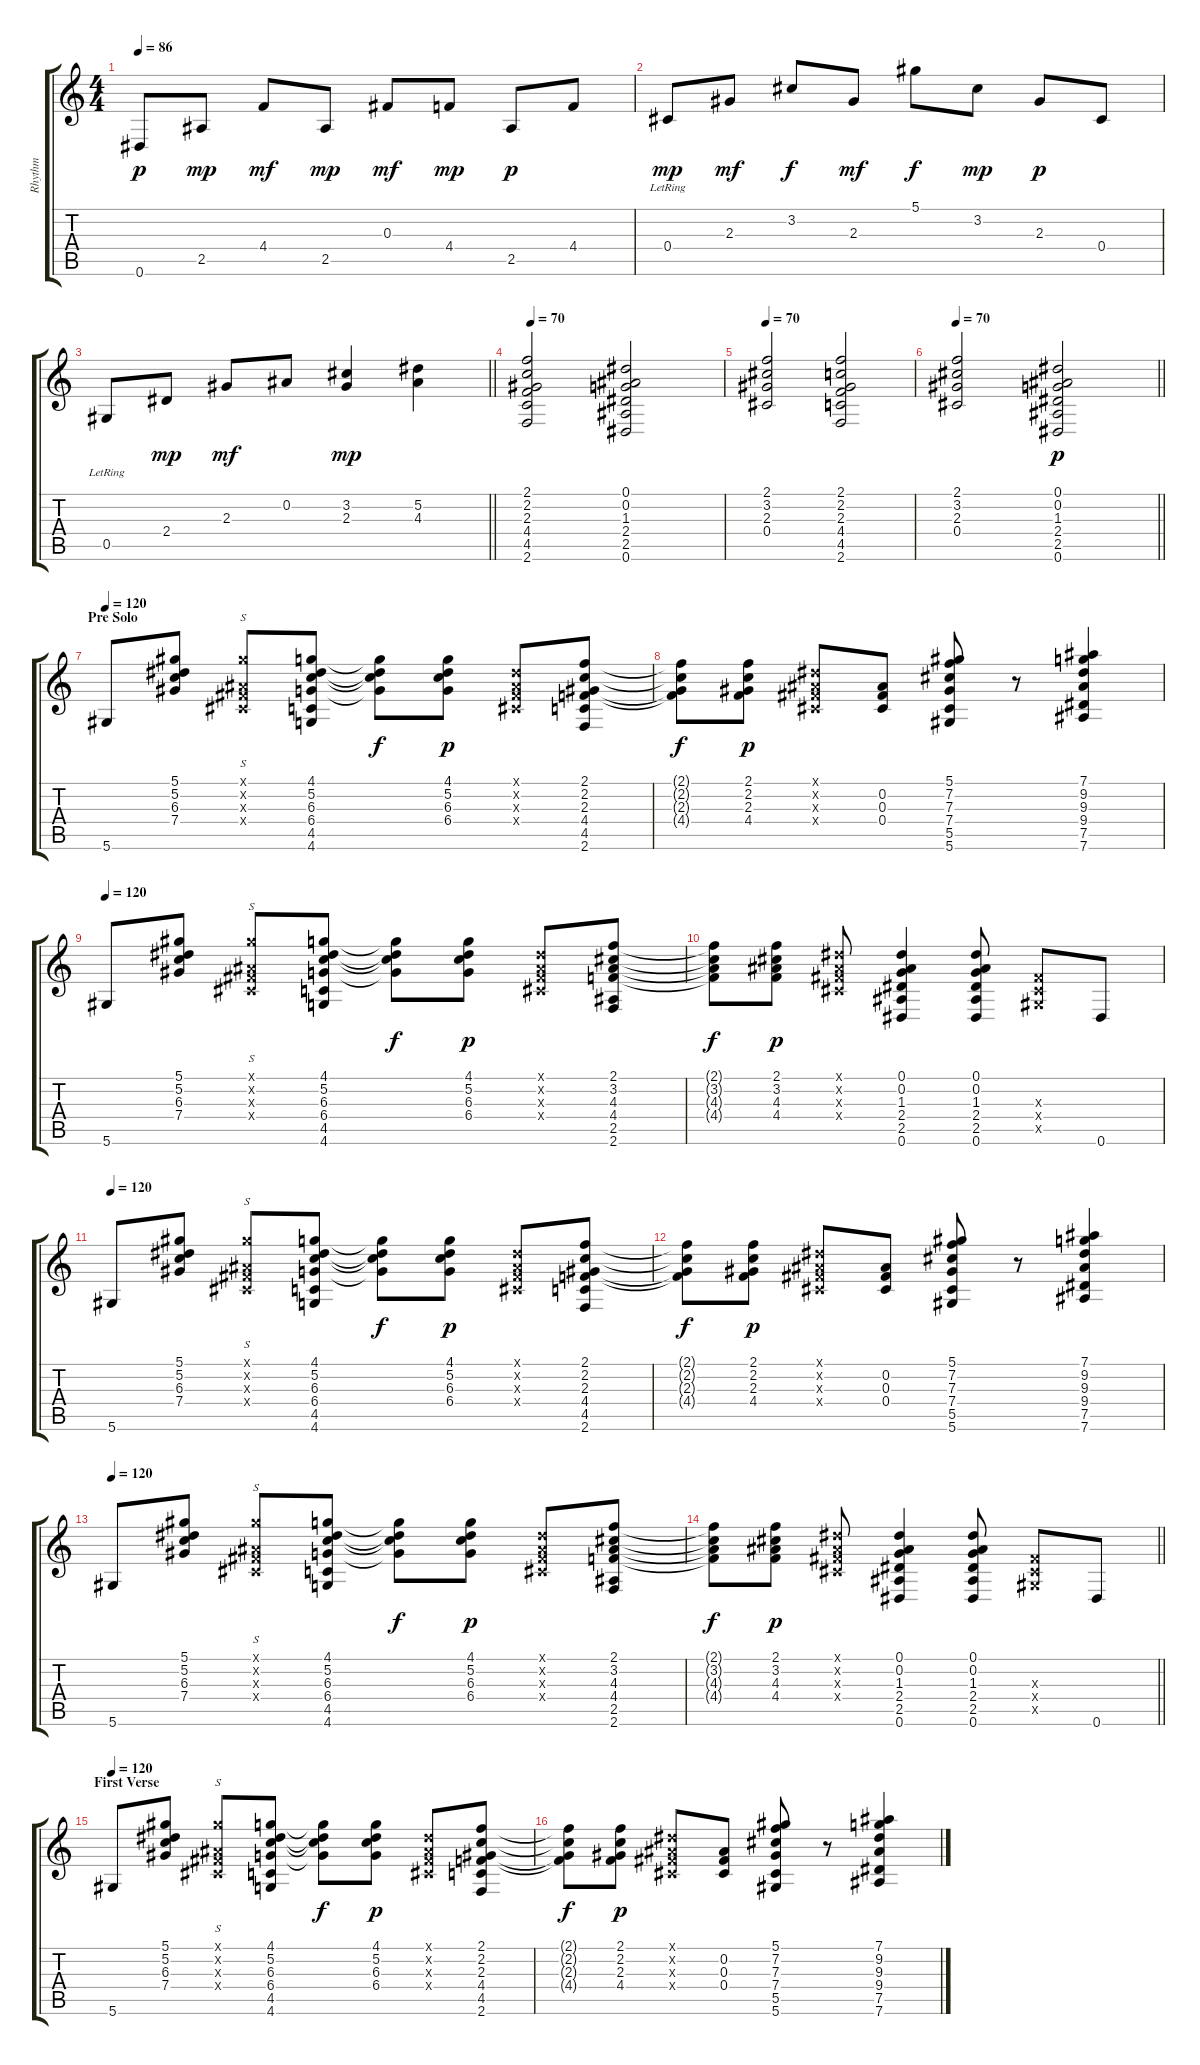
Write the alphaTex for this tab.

\track ("Rhythm" "Rhythm") {instrument acousticguitarsteel}
\staff {score tabs}
\tuning (Eb4 Bb3 Gb3 Db3 Ab2 Eb2) {hide}
\ts (4 4)
\tempo 86
\clef g2
\ks c
0.6.8{dy p} 2.5.8{dy mp} 4.4.8{dy mf} 2.5.8{dy mp} 0.3.8{dy mf} 4.4.8{dy mp} 2.5.8{dy p} 4.4.8 |
0.4{lr}.8{dy mp} 2.3.8{dy mf} 3.2.8{dy f} 2.3.8{dy mf} 5.1.8{dy f} 3.2.8{dy mp} 2.3.8{dy p} 0.4.8 |
\barLineRight lightlight
0.5{lr}.8 2.4.8{dy mp} 2.3.8{dy mf} 0.2.8 (3.2 2.3).4{dy mp} (5.2 4.3).4 |
\section ("" "")
\tempo 70
(2.1 2.2 2.3 4.4 4.5 2.6).2 (0.1 0.2 1.3 2.4 2.5 0.6).2 |
\tempo 70
(2.1 3.2 2.3 0.4).2 (2.1 2.2 2.3 4.4 4.5 2.6).2 |
\tempo 70
\barLineRight lightlight
(2.1 3.2 2.3 0.4).2 (0.1 0.2 1.3 2.4 2.5 0.6).2{dy p} |
\section ("" "Pre Solo")
\tempo 120
5.6.8 (5.1 5.2 6.3 7.4).8 (5.1{x} 0.2{x} 0.3{x} 0.4{x}).8{s} (4.1 5.2 6.3 6.4 4.5 4.6).8 (4.1{t} 5.2{t} 6.3{t} 6.4{t}).8{dy f} (4.1 5.2 6.3 6.4).8{dy p} (0.1{x} 0.2{x} 0.3{x} 0.4{x}).8 (2.1 2.2 2.3 4.4 4.5 2.6).8 |
(2.1{t} 2.2{t} 2.3{t} 4.4{t}).8{dy f} (2.1 2.2 2.3 4.4).8{dy p} (0.1{x} 0.2{x} 0.3{x} 0.4{x}).8 (0.2 0.3 0.4).8 (5.1 7.2 7.3 7.4 5.5 5.6).8 r.8 (7.1 9.2 9.3 9.4 7.5 7.6).4 |
\tempo 120
5.6.8 (5.1 5.2 6.3 7.4).8 (5.1{x} 0.2{x} 0.3{x} 0.4{x}).8{s} (4.1 5.2 6.3 6.4 4.5 4.6).8 (4.1{t} 5.2{t} 6.3{t} 6.4{t}).8{dy f} (4.1 5.2 6.3 6.4).8{dy p} (0.1{x} 0.2{x} 0.3{x} 0.4{x}).8 (2.1 3.2 4.3 4.4 2.5 2.6).8 |
(2.1{t} 3.2{t} 4.3{t} 4.4{t}).8{dy f} (2.1 3.2 4.3 4.4).8{dy p} (0.1{x} 0.2{x} 0.3{x} 0.4{x}).8 (0.1 0.2 1.3 2.4 2.5 0.6).4 (0.1 0.2 1.3 2.4 2.5 0.6).8 (0.3{x} 0.4{x} 0.5{x}).8 0.6.8 |
\tempo 120
5.6.8 (5.1 5.2 6.3 7.4).8 (5.1{x} 0.2{x} 0.3{x} 0.4{x}).8{s} (4.1 5.2 6.3 6.4 4.5 4.6).8 (4.1{t} 5.2{t} 6.3{t} 6.4{t}).8{dy f} (4.1 5.2 6.3 6.4).8{dy p} (0.1{x} 0.2{x} 0.3{x} 0.4{x}).8 (2.1 2.2 2.3 4.4 4.5 2.6).8 |
(2.1{t} 2.2{t} 2.3{t} 4.4{t}).8{dy f} (2.1 2.2 2.3 4.4).8{dy p} (0.1{x} 0.2{x} 0.3{x} 0.4{x}).8 (0.2 0.3 0.4).8 (5.1 7.2 7.3 7.4 5.5 5.6).8 r.8 (7.1 9.2 9.3 9.4 7.5 7.6).4 |
\tempo 120
5.6.8 (5.1 5.2 6.3 7.4).8 (5.1{x} 0.2{x} 0.3{x} 0.4{x}).8{s} (4.1 5.2 6.3 6.4 4.5 4.6).8 (4.1{t} 5.2{t} 6.3{t} 6.4{t}).8{dy f} (4.1 5.2 6.3 6.4).8{dy p} (0.1{x} 0.2{x} 0.3{x} 0.4{x}).8 (2.1 3.2 4.3 4.4 2.5 2.6).8 |
\barLineRight lightlight
(2.1{t} 3.2{t} 4.3{t} 4.4{t}).8{dy f} (2.1 3.2 4.3 4.4).8{dy p} (0.1{x} 0.2{x} 0.3{x} 0.4{x}).8 (0.1 0.2 1.3 2.4 2.5 0.6).4 (0.1 0.2 1.3 2.4 2.5 0.6).8 (0.3{x} 0.4{x} 0.5{x}).8 0.6.8 |
\section ("" "First Verse")
\tempo 120
5.6.8 (5.1 5.2 6.3 7.4).8 (5.1{x} 0.2{x} 0.3{x} 0.4{x}).8{s} (4.1 5.2 6.3 6.4 4.5 4.6).8 (4.1{t} 5.2{t} 6.3{t} 6.4{t}).8{dy f} (4.1 5.2 6.3 6.4).8{dy p} (0.1{x} 0.2{x} 0.3{x} 0.4{x}).8 (2.1 2.2 2.3 4.4 4.5 2.6).8 |
(2.1{t} 2.2{t} 2.3{t} 4.4{t}).8{dy f} (2.1 2.2 2.3 4.4).8{dy p} (0.1{x} 0.2{x} 0.3{x} 0.4{x}).8 (0.2 0.3 0.4).8 (5.1 7.2 7.3 7.4 5.5 5.6).8 r.8 (7.1 9.2 9.3 9.4 7.5 7.6).4
